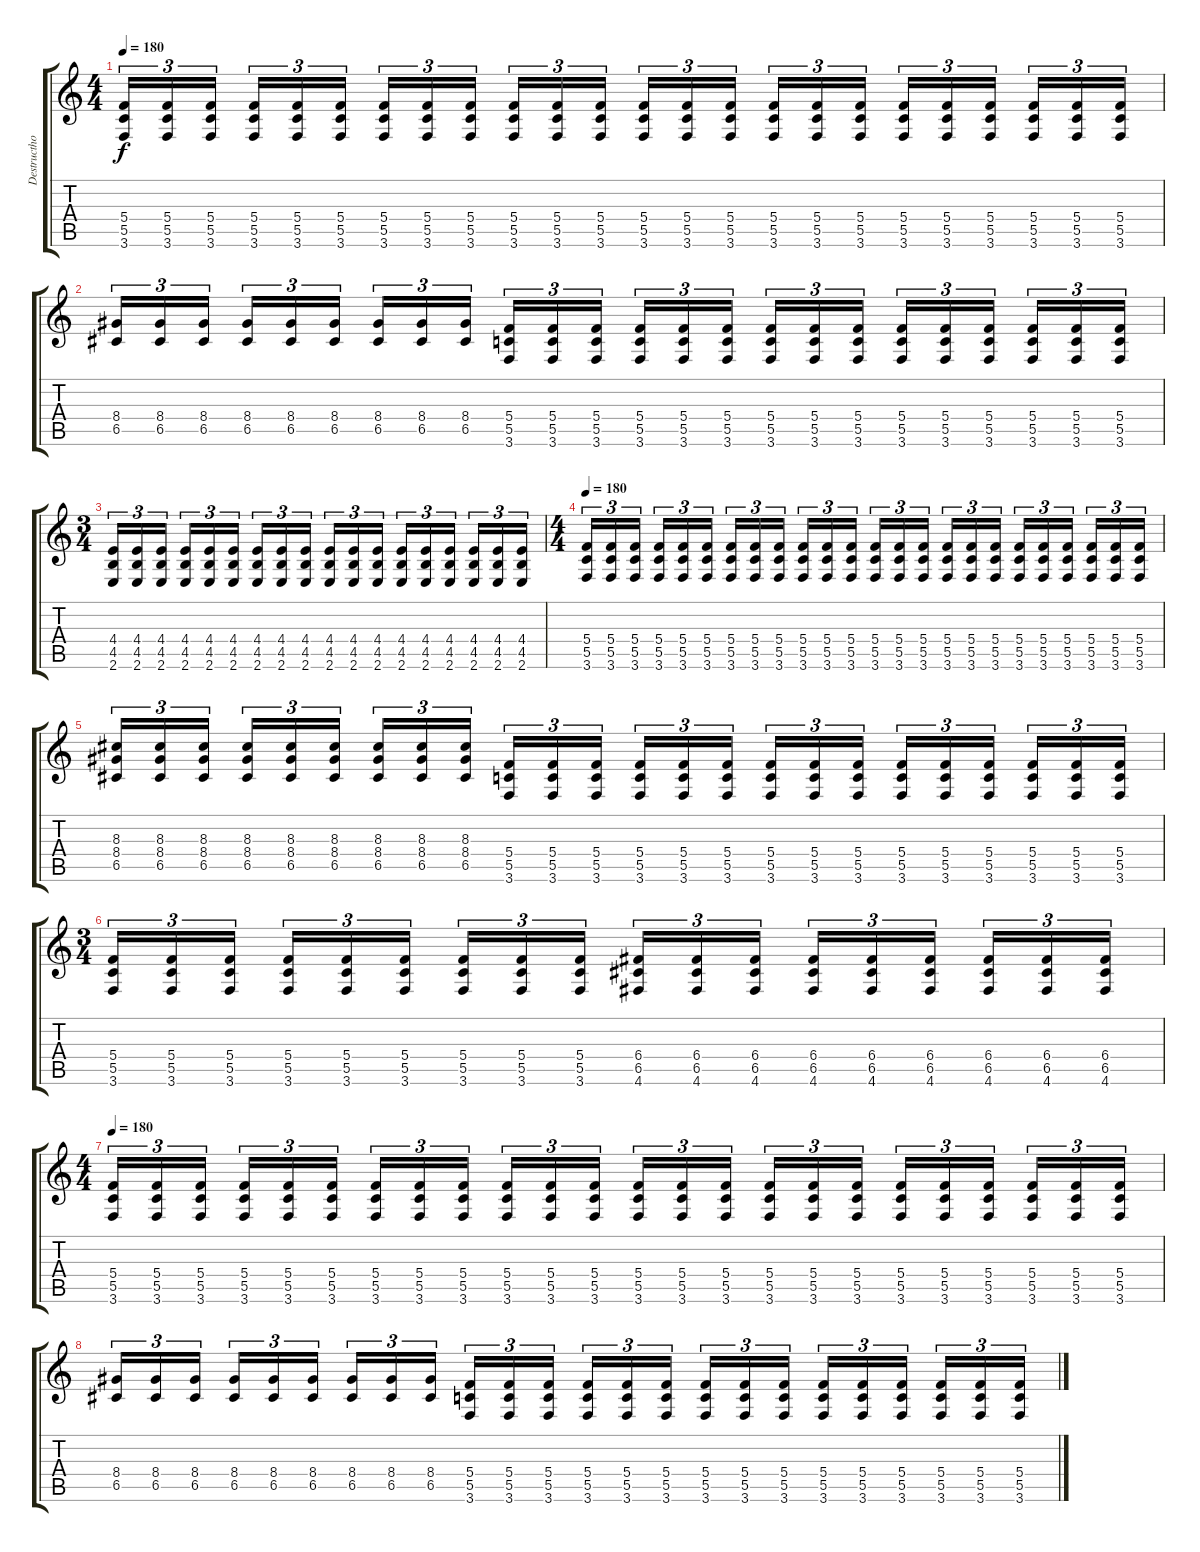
\track ("Destructhor" "Destructho") {instrument overdrivenguitar}
\staff {score tabs}
\tuning (D4 A3 F3 C3 G2 D2) {hide}
\ts (4 4)
\tempo 180
\clef g2
\ks c
(5.4 5.5 3.6).16{tu (3 2) dy f} (5.4 5.5 3.6).16{tu (3 2)} (5.4 5.5 3.6).16{tu (3 2)} (5.4 5.5 3.6).16{tu (3 2)} (5.4 5.5 3.6).16{tu (3 2)} (5.4 5.5 3.6).16{tu (3 2)} (5.4 5.5 3.6).16{tu (3 2)} (5.4 5.5 3.6).16{tu (3 2)} (5.4 5.5 3.6).16{tu (3 2)} (5.4 5.5 3.6).16{tu (3 2)} (5.4 5.5 3.6).16{tu (3 2)} (5.4 5.5 3.6).16{tu (3 2)} (5.4 5.5 3.6).16{tu (3 2)} (5.4 5.5 3.6).16{tu (3 2)} (5.4 5.5 3.6).16{tu (3 2)} (5.4 5.5 3.6).16{tu (3 2)} (5.4 5.5 3.6).16{tu (3 2)} (5.4 5.5 3.6).16{tu (3 2)} (5.4 5.5 3.6).16{tu (3 2)} (5.4 5.5 3.6).16{tu (3 2)} (5.4 5.5 3.6).16{tu (3 2)} (5.4 5.5 3.6).16{tu (3 2)} (5.4 5.5 3.6).16{tu (3 2)} (5.4 5.5 3.6).16{tu (3 2)} |
(8.4 6.5).16{tu (3 2)} (8.4 6.5).16{tu (3 2)} (8.4 6.5).16{tu (3 2)} (8.4 6.5).16{tu (3 2)} (8.4 6.5).16{tu (3 2)} (8.4 6.5).16{tu (3 2)} (8.4 6.5).16{tu (3 2)} (8.4 6.5).16{tu (3 2)} (8.4 6.5).16{tu (3 2)} (5.4 5.5 3.6).16{tu (3 2)} (5.4 5.5 3.6).16{tu (3 2)} (5.4 5.5 3.6).16{tu (3 2)} (5.4 5.5 3.6).16{tu (3 2)} (5.4 5.5 3.6).16{tu (3 2)} (5.4 5.5 3.6).16{tu (3 2)} (5.4 5.5 3.6).16{tu (3 2)} (5.4 5.5 3.6).16{tu (3 2)} (5.4 5.5 3.6).16{tu (3 2)} (5.4 5.5 3.6).16{tu (3 2)} (5.4 5.5 3.6).16{tu (3 2)} (5.4 5.5 3.6).16{tu (3 2)} (5.4 5.5 3.6).16{tu (3 2)} (5.4 5.5 3.6).16{tu (3 2)} (5.4 5.5 3.6).16{tu (3 2)} |
\ts (3 4)
(4.4 4.5 2.6).16{tu (3 2)} (4.4 4.5 2.6).16{tu (3 2)} (4.4 4.5 2.6).16{tu (3 2)} (4.4 4.5 2.6).16{tu (3 2)} (4.4 4.5 2.6).16{tu (3 2)} (4.4 4.5 2.6).16{tu (3 2)} (4.4 4.5 2.6).16{tu (3 2)} (4.4 4.5 2.6).16{tu (3 2)} (4.4 4.5 2.6).16{tu (3 2)} (4.4 4.5 2.6).16{tu (3 2)} (4.4 4.5 2.6).16{tu (3 2)} (4.4 4.5 2.6).16{tu (3 2)} (4.4 4.5 2.6).16{tu (3 2)} (4.4 4.5 2.6).16{tu (3 2)} (4.4 4.5 2.6).16{tu (3 2)} (4.4 4.5 2.6).16{tu (3 2)} (4.4 4.5 2.6).16{tu (3 2)} (4.4 4.5 2.6).16{tu (3 2)} |
\ts (4 4)
\tempo 180
(5.4 5.5 3.6).16{tu (3 2)} (5.4 5.5 3.6).16{tu (3 2)} (5.4 5.5 3.6).16{tu (3 2)} (5.4 5.5 3.6).16{tu (3 2)} (5.4 5.5 3.6).16{tu (3 2)} (5.4 5.5 3.6).16{tu (3 2)} (5.4 5.5 3.6).16{tu (3 2)} (5.4 5.5 3.6).16{tu (3 2)} (5.4 5.5 3.6).16{tu (3 2)} (5.4 5.5 3.6).16{tu (3 2)} (5.4 5.5 3.6).16{tu (3 2)} (5.4 5.5 3.6).16{tu (3 2)} (5.4 5.5 3.6).16{tu (3 2)} (5.4 5.5 3.6).16{tu (3 2)} (5.4 5.5 3.6).16{tu (3 2)} (5.4 5.5 3.6).16{tu (3 2)} (5.4 5.5 3.6).16{tu (3 2)} (5.4 5.5 3.6).16{tu (3 2)} (5.4 5.5 3.6).16{tu (3 2)} (5.4 5.5 3.6).16{tu (3 2)} (5.4 5.5 3.6).16{tu (3 2)} (5.4 5.5 3.6).16{tu (3 2)} (5.4 5.5 3.6).16{tu (3 2)} (5.4 5.5 3.6).16{tu (3 2)} |
(8.3 8.4 6.5).16{tu (3 2)} (8.3 8.4 6.5).16{tu (3 2)} (8.3 8.4 6.5).16{tu (3 2)} (8.3 8.4 6.5).16{tu (3 2)} (8.3 8.4 6.5).16{tu (3 2)} (8.3 8.4 6.5).16{tu (3 2)} (8.3 8.4 6.5).16{tu (3 2)} (8.3 8.4 6.5).16{tu (3 2)} (8.3 8.4 6.5).16{tu (3 2)} (5.4 5.5 3.6).16{tu (3 2)} (5.4 5.5 3.6).16{tu (3 2)} (5.4 5.5 3.6).16{tu (3 2)} (5.4 5.5 3.6).16{tu (3 2)} (5.4 5.5 3.6).16{tu (3 2)} (5.4 5.5 3.6).16{tu (3 2)} (5.4 5.5 3.6).16{tu (3 2)} (5.4 5.5 3.6).16{tu (3 2)} (5.4 5.5 3.6).16{tu (3 2)} (5.4 5.5 3.6).16{tu (3 2)} (5.4 5.5 3.6).16{tu (3 2)} (5.4 5.5 3.6).16{tu (3 2)} (5.4 5.5 3.6).16{tu (3 2)} (5.4 5.5 3.6).16{tu (3 2)} (5.4 5.5 3.6).16{tu (3 2)} |
\ts (3 4)
(5.4 5.5 3.6).16{tu (3 2)} (5.4 5.5 3.6).16{tu (3 2)} (5.4 5.5 3.6).16{tu (3 2)} (5.4 5.5 3.6).16{tu (3 2)} (5.4 5.5 3.6).16{tu (3 2)} (5.4 5.5 3.6).16{tu (3 2)} (5.4 5.5 3.6).16{tu (3 2)} (5.4 5.5 3.6).16{tu (3 2)} (5.4 5.5 3.6).16{tu (3 2)} (6.4 6.5 4.6).16{tu (3 2)} (6.4 6.5 4.6).16{tu (3 2)} (6.4 6.5 4.6).16{tu (3 2)} (6.4 6.5 4.6).16{tu (3 2)} (6.4 6.5 4.6).16{tu (3 2)} (6.4 6.5 4.6).16{tu (3 2)} (6.4 6.5 4.6).16{tu (3 2)} (6.4 6.5 4.6).16{tu (3 2)} (6.4 6.5 4.6).16{tu (3 2)} |
\ts (4 4)
\tempo 180
(5.4 5.5 3.6).16{tu (3 2)} (5.4 5.5 3.6).16{tu (3 2)} (5.4 5.5 3.6).16{tu (3 2)} (5.4 5.5 3.6).16{tu (3 2)} (5.4 5.5 3.6).16{tu (3 2)} (5.4 5.5 3.6).16{tu (3 2)} (5.4 5.5 3.6).16{tu (3 2)} (5.4 5.5 3.6).16{tu (3 2)} (5.4 5.5 3.6).16{tu (3 2)} (5.4 5.5 3.6).16{tu (3 2)} (5.4 5.5 3.6).16{tu (3 2)} (5.4 5.5 3.6).16{tu (3 2)} (5.4 5.5 3.6).16{tu (3 2)} (5.4 5.5 3.6).16{tu (3 2)} (5.4 5.5 3.6).16{tu (3 2)} (5.4 5.5 3.6).16{tu (3 2)} (5.4 5.5 3.6).16{tu (3 2)} (5.4 5.5 3.6).16{tu (3 2)} (5.4 5.5 3.6).16{tu (3 2)} (5.4 5.5 3.6).16{tu (3 2)} (5.4 5.5 3.6).16{tu (3 2)} (5.4 5.5 3.6).16{tu (3 2)} (5.4 5.5 3.6).16{tu (3 2)} (5.4 5.5 3.6).16{tu (3 2)} |
(8.4 6.5).16{tu (3 2)} (8.4 6.5).16{tu (3 2)} (8.4 6.5).16{tu (3 2)} (8.4 6.5).16{tu (3 2)} (8.4 6.5).16{tu (3 2)} (8.4 6.5).16{tu (3 2)} (8.4 6.5).16{tu (3 2)} (8.4 6.5).16{tu (3 2)} (8.4 6.5).16{tu (3 2)} (5.4 5.5 3.6).16{tu (3 2)} (5.4 5.5 3.6).16{tu (3 2)} (5.4 5.5 3.6).16{tu (3 2)} (5.4 5.5 3.6).16{tu (3 2)} (5.4 5.5 3.6).16{tu (3 2)} (5.4 5.5 3.6).16{tu (3 2)} (5.4 5.5 3.6).16{tu (3 2)} (5.4 5.5 3.6).16{tu (3 2)} (5.4 5.5 3.6).16{tu (3 2)} (5.4 5.5 3.6).16{tu (3 2)} (5.4 5.5 3.6).16{tu (3 2)} (5.4 5.5 3.6).16{tu (3 2)} (5.4 5.5 3.6).16{tu (3 2)} (5.4 5.5 3.6).16{tu (3 2)} (5.4 5.5 3.6).16{tu (3 2)}
